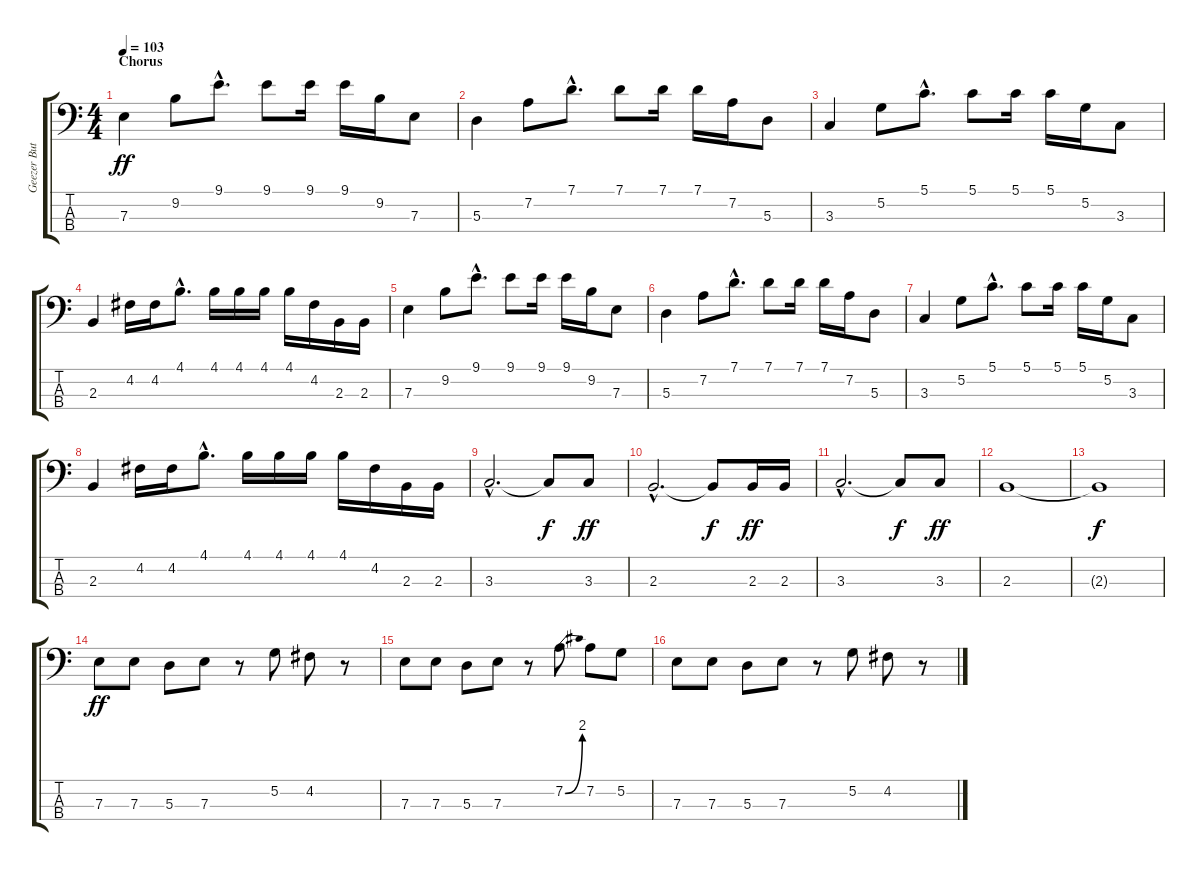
\track ("Geezer Butler" "Geezer But") {instrument electricbassfinger}
\staff {score tabs}
\tuning (G2 D2 A1 E1) {hide}
\ts (4 4)
\section ("" "Chorus")
\tempo 103
\clef f4
\ks c
7.3.4{dy ff} 9.2.8 9.1{hac}.8{d} 9.1.8 9.1.16 9.1.16 9.2.16 7.3.8 |
5.3.4 7.2.8 7.1{hac}.8{d} 7.1.8 7.1.16 7.1.16 7.2.16 5.3.8 |
3.3.4 5.2.8 5.1{hac}.8{d} 5.1.8 5.1.16 5.1.16 5.2.16 3.3.8 |
2.3.4 4.2.16 4.2.16 4.1{hac}.8{d} 4.1.16 4.1.16 4.1.16 4.1.16 4.2.16 2.3.16 2.3.16 |
7.3.4 9.2.8 9.1{hac}.8{d} 9.1.8 9.1.16 9.1.16 9.2.16 7.3.8 |
5.3.4 7.2.8 7.1{hac}.8{d} 7.1.8 7.1.16 7.1.16 7.2.16 5.3.8 |
3.3.4 5.2.8 5.1{hac}.8{d} 5.1.8 5.1.16 5.1.16 5.2.16 3.3.8 |
2.3.4 4.2.16 4.2.16 4.1{hac}.8{d} 4.1.16 4.1.16 4.1.16 4.1.16 4.2.16 2.3.16 2.3.16 |
3.3{hac}.2{d} 3.3{t}.8{dy f} 3.3.8{dy ff} |
2.3{hac}.2{d} 2.3{t}.8{dy f} 2.3.16{dy ff} 2.3.16 |
3.3{hac}.2{d} 3.3{t}.8{dy f} 3.3.8{dy ff} |
2.3.1 |
2.3{t}.1{dy f} |
7.3.8{dy ff} 7.3.8 5.3.8 7.3.8 r.8 5.2.8 4.2.8 r.8 |
7.3.8 7.3.8 5.3.8 7.3.8 r.8 7.2{be (bend 0 0 60 8)}.8 7.2.8 5.2.8 |
7.3.8 7.3.8 5.3.8 7.3.8 r.8 5.2.8 4.2.8 r.8
